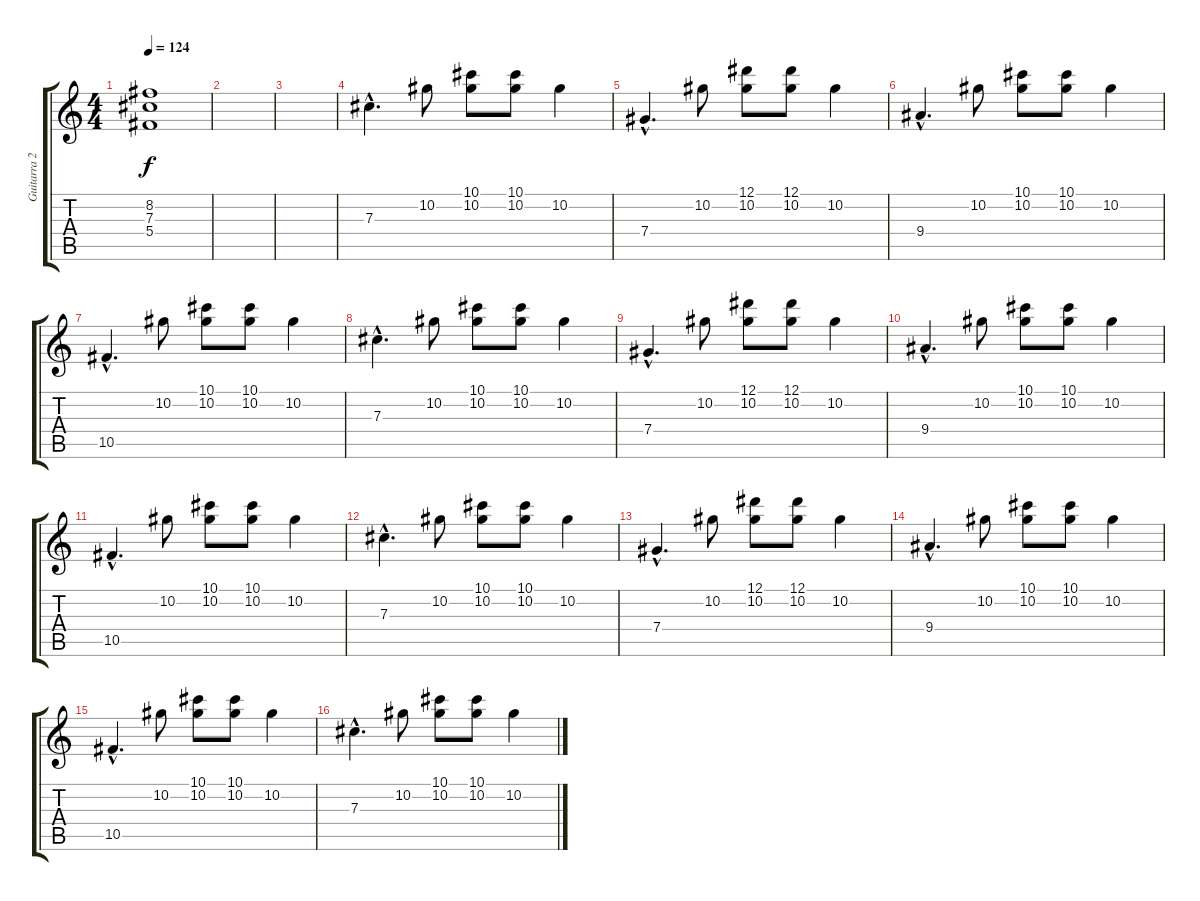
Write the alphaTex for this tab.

\track ("Guitarra 2" "Guitarra 2") {instrument distortionguitar}
\staff {score tabs}
\tuning (Eb4 Bb3 Gb3 Db3 Ab2 Eb2) {hide}
\ts (4 4)
\tempo 124
\clef g2
\ks c
(8.2{t} 7.3{t} 5.4{t}).1{dy f} |
|
|
7.3{hac}.4{d} 10.2.8 (10.1 10.2).8 (10.1 10.2).8 10.2.4 |
7.4{hac}.4{d} 10.2.8 (12.1 10.2).8 (12.1 10.2).8 10.2.4 |
9.4{hac}.4{d} 10.2.8 (10.1 10.2).8 (10.1 10.2).8 10.2.4 |
10.5{hac}.4{d} 10.2.8 (10.1 10.2).8 (10.1 10.2).8 10.2.4 |
7.3{hac}.4{d} 10.2.8 (10.1 10.2).8 (10.1 10.2).8 10.2.4 |
7.4{hac}.4{d} 10.2.8 (12.1 10.2).8 (12.1 10.2).8 10.2.4 |
9.4{hac}.4{d} 10.2.8 (10.1 10.2).8 (10.1 10.2).8 10.2.4 |
10.5{hac}.4{d} 10.2.8 (10.1 10.2).8 (10.1 10.2).8 10.2.4 |
7.3{hac}.4{d} 10.2.8 (10.1 10.2).8 (10.1 10.2).8 10.2.4 |
7.4{hac}.4{d} 10.2.8 (12.1 10.2).8 (12.1 10.2).8 10.2.4 |
9.4{hac}.4{d} 10.2.8 (10.1 10.2).8 (10.1 10.2).8 10.2.4 |
10.5{hac}.4{d} 10.2.8 (10.1 10.2).8 (10.1 10.2).8 10.2.4 |
7.3{hac}.4{d} 10.2.8 (10.1 10.2).8 (10.1 10.2).8 10.2.4
